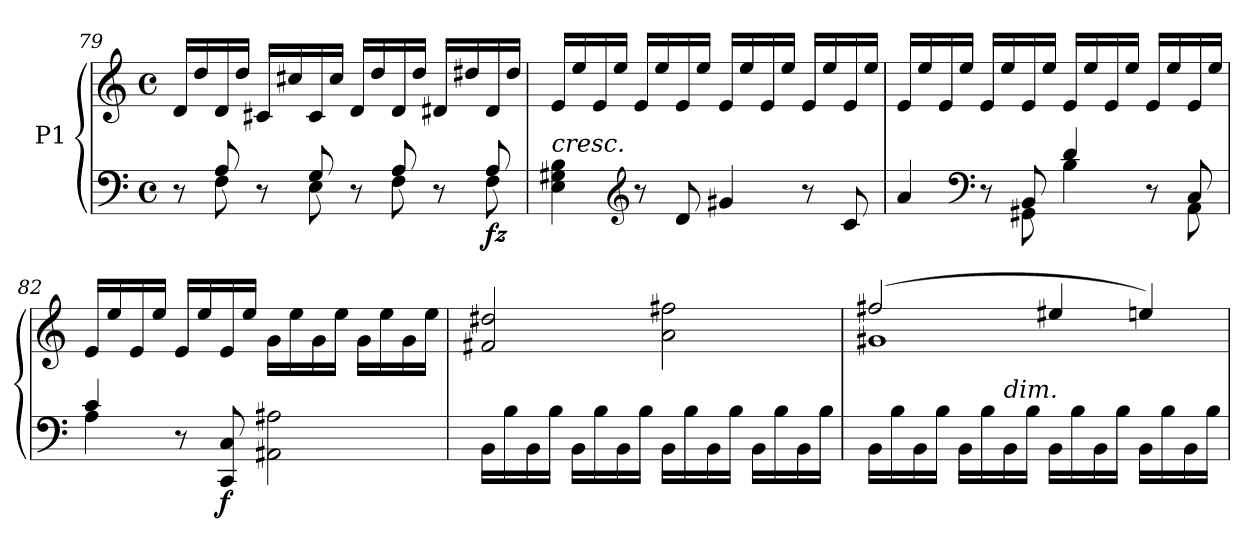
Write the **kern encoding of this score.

**kern	**kern	**dynam
*part1	*part1	*part1
*staff2	*staff1	*staff1/2
*I"P1	*	*
*clefF4	*clefG2	*
*k[]	*k[]	*
*M4/4	*M4/4	*
*met(c)	*met(c)	*
=79	=79	=79
*^	*	*
8r	8ryy	16d/LL	.
.	.	16dd/	.
8A/	8F\	16d/	.
.	.	16dd/JJ	.
8r	8ryy	16c#X/LL	.
.	.	16cc#X/	.
8G/	8E\	16c#/	.
.	.	16cc#/JJ	.
8r	8ryy	16d/LL	.
.	.	16dd/	.
8A/	8F\	16d/	.
.	.	16dd/JJ	.
8r	8ryy	16d#X/LL	.
.	.	16dd#X/	.
!	!	!	!LO:DY:b=2
8A/	8F\	16d#/	fz
.	.	16dd#/JJ	.
*v	*v	*	*
!!LO:LB:g=z
=80	=80	=80
!LO:TX:a:i:t=cresc.	!	!
4E\ 4G#X\ 4B\	16e/LL	.
.	16ee/	.
.	16e/	.
.	16ee/JJ	.
*clefG2	*	*
8r	16e/LL	.
.	16ee/	.
8d/	16e/	.
.	16ee/JJ	.
4g#X/	16e/LL	.
.	16ee/	.
.	16e/	.
.	16ee/JJ	.
8r	16e/LL	.
.	16ee/	.
8c/	16e/	.
.	16ee/JJ	.
!!LO:LB:g=z
=81	=81	=81
*^	*	*
4a/	4.ryy	16e/LL	.
.	.	16ee/	.
.	.	16e/	.
.	.	16ee/JJ	.
*clefF4	*	*	*
8r	.	16e/LL	.
.	.	16ee/	.
8BB/	8GG#X\	16e/	.
.	.	16ee/JJ	.
4d/	4B\	16e/LL	.
.	.	16ee/	.
.	.	16e/	.
.	.	16ee/JJ	.
8r	8ryy	16e/LL	.
.	.	16ee/	.
8C/	8AA\	16e/	.
.	.	16ee/JJ	.
=82	=82	=82	=82
4c/	4A\	16e/LL	.
.	.	16ee/	.
.	.	16e/	.
.	.	16ee/JJ	.
8r	4ryy	16e/LL	.
.	.	16ee/	.
!	!	!	!LO:DY:b=2
8CC/ 8C/	.	16e/	f
.	.	16ee/JJ	.
2ryy	2AA#X\ 2A#X\	16g\LL	.
.	.	16ee\	.
.	.	16g\	.
.	.	16ee\JJ	.
.	.	16g\LL	.
.	.	16ee\	.
.	.	16g\	.
.	.	16ee\JJ	.
*v	*v	*	*
!!LO:LB:g=z
=83	=83	=83
16BB\LL	2f#X/ 2dd#X/	.
16B\	.	.
16BB\	.	.
16B\JJ	.	.
16BB\LL	.	.
16B\	.	.
16BB\	.	.
16B\JJ	.	.
16BB\LL	2a\ 2ff#X\	.
16B\	.	.
16BB\	.	.
16B\JJ	.	.
16BB\LL	.	.
16B\	.	.
16BB\	.	.
16B\JJ	.	.
!!LO:PB:g=z
=84	=84	=84
*	*^	*
16BB\LL	(2ff#X/	1g#X	.
16B\	.	.	.
16BB\	.	.	.
16B\JJ	.	.	.
16BB\LL	.	.	.
16B\	.	.	.
!LO:TX:a:i:t=dim.	!	!	!
16BB\	.	.	.
16B\JJ	.	.	.
16BB\LL	4ee#X/	.	.
16B\	.	.	.
16BB\	.	.	.
16B\JJ	.	.	.
16BB\LL	4een/)	.	.
16B\	.	.	.
16BB\	.	.	.
16B\JJ	.	.	.
*	*v	*v	*
=	=	=
*-	*-	*-
